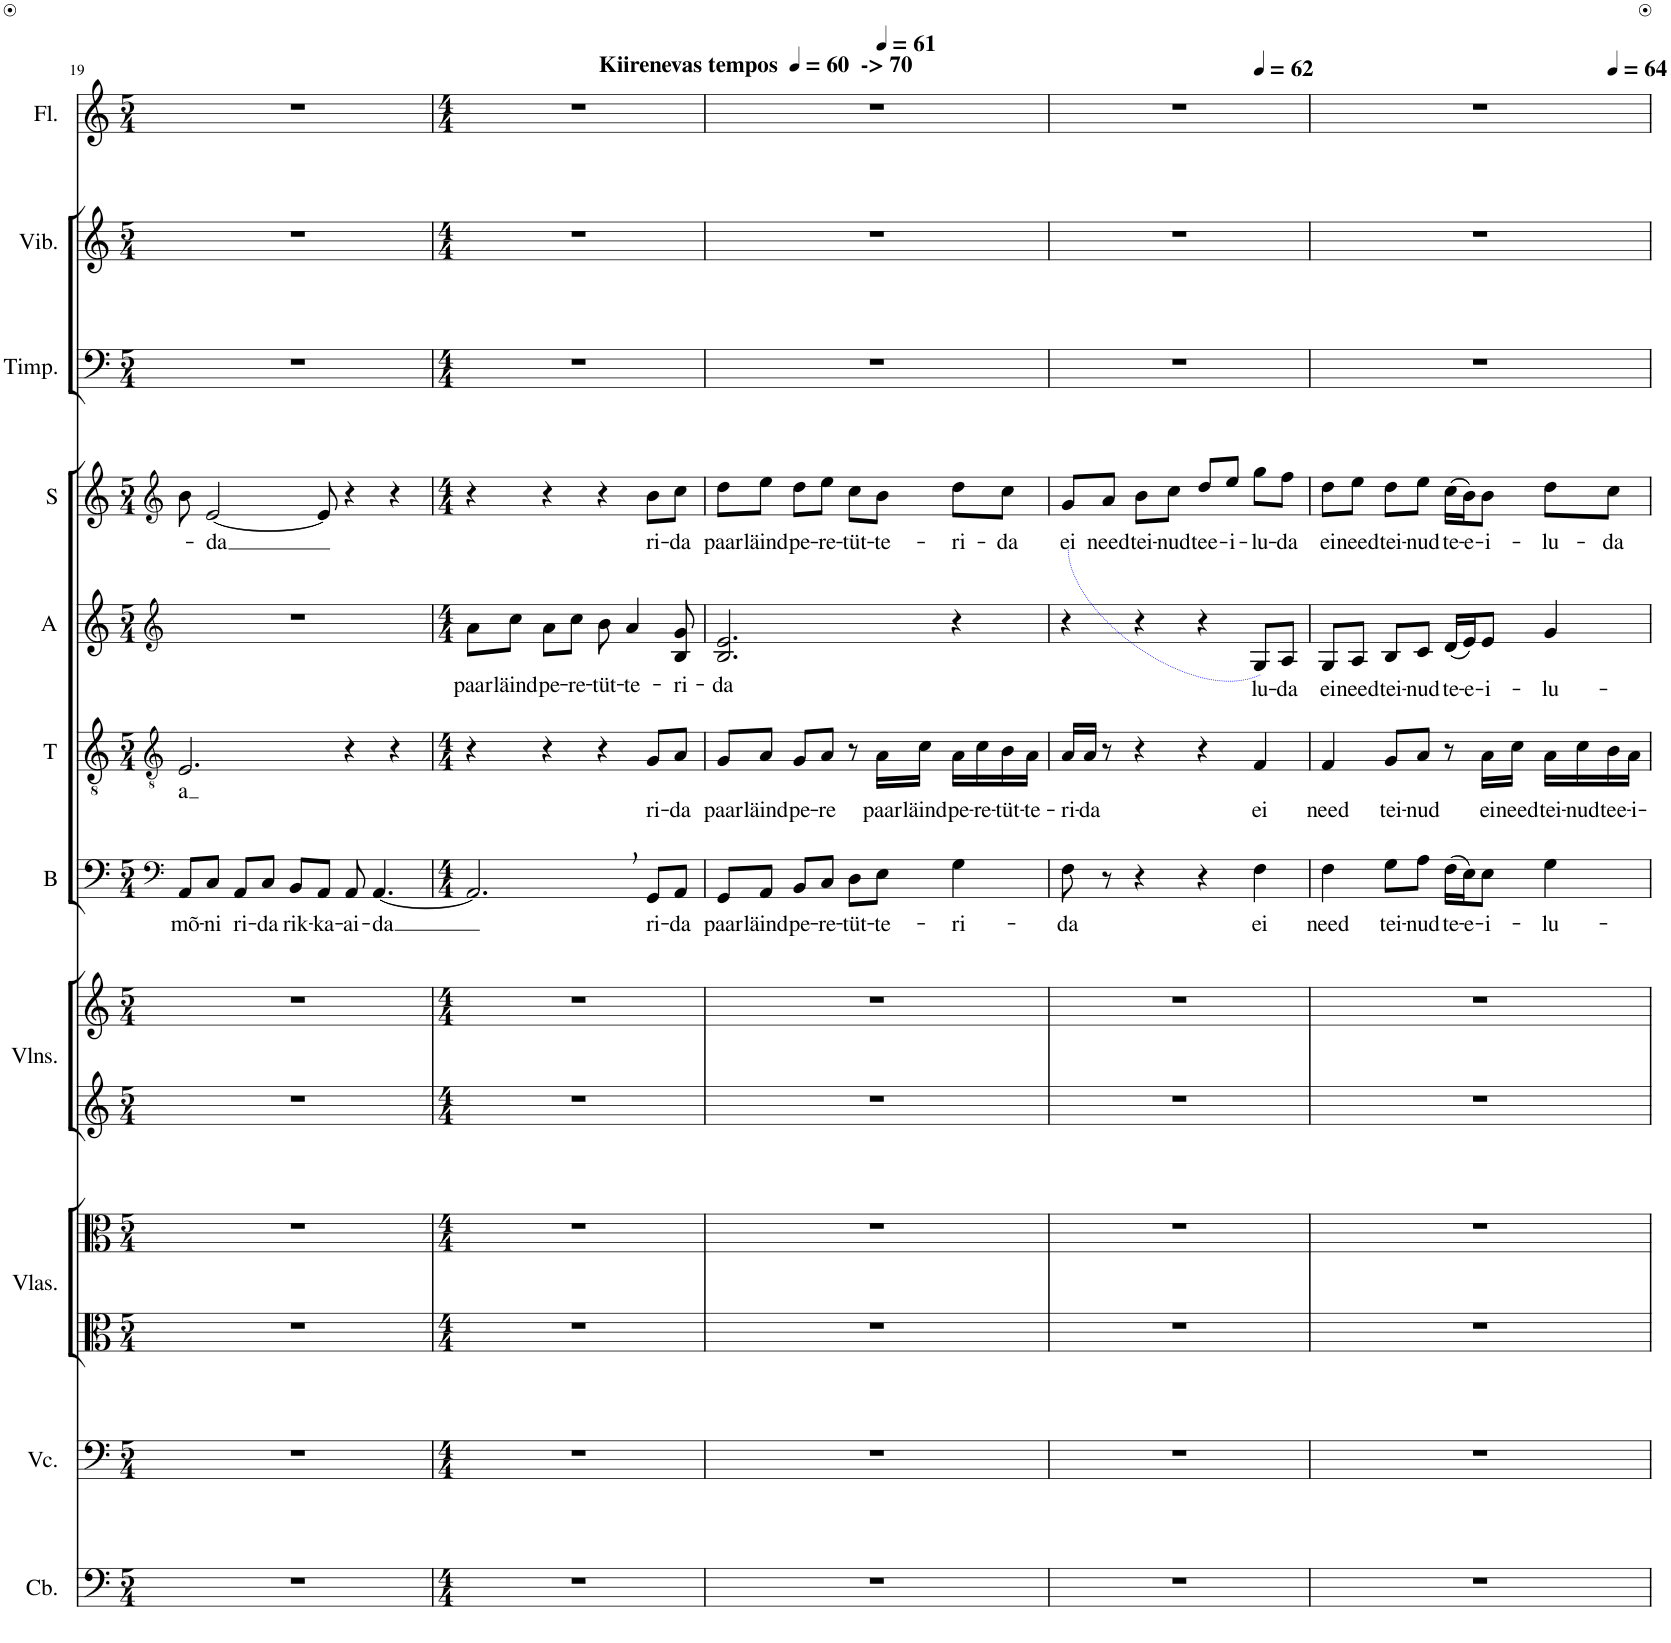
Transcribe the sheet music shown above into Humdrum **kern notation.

**kern	**kern	**kern	**kern	**kern	**kern	**kern	**text	**kern	**text	**kern	**text	**kern	**text	**kern	**kern	**kern
*part11	*part10	*part9	*part9	*part8	*part8	*part7	*part7	*part6	*part6	*part5	*part5	*part4	*part4	*part3	*part2	*part1
*staff13	*staff12	*staff11	*staff10	*staff9	*staff8	*staff7	*staff7	*staff6	*staff6	*staff5	*staff5	*staff4	*staff4	*staff3	*staff2	*staff1
*I"Contrabass	*I"Violoncello	*I"Violas	*	*I"Violins	*	*I"B	*	*I"T	*	*I"A	*	*I"S	*	*I"Timpani	*I"Vibraphone	*I"Flute
*I'Cb.	*I'Vc.	*I'Vlas.	*	*I'Vlns.	*	*I'B	*	*I'T	*	*I'A	*	*I'S	*	*I'Timp.	*I'Vib.	*I'Fl.
!!LO:PB:g=z
*clefF4	*clefF4	*clefC3	*clefC3	*clefG2	*clefG2	*clefF4	*	*clefGv2	*	*clefG2	*	*clefG2	*	*clefF4	*clefG2	*clefG2
*Trd7c12	*	*	*	*	*	*	*	*	*	*Trd1c2	*	*	*	*	*	*
*k[]	*k[]	*k[]	*k[]	*k[]	*k[]	*k[]	*	*k[]	*	*k[]	*	*k[]	*	*k[]	*k[]	*k[]
*M5/4	*M5/4	*M5/4	*M5/4	*M5/4	*M5/4	*M5/4	*	*M5/4	*	*M5/4	*	*M5/4	*	*M5/4	*M5/4	*M5/4
=19	=19	=19	=19	=19	=19	=19	=19	=19	=19	=19	=19	=19	=19	=19	=19	=19
!	!	!	!	!	!	!	!LO:LY:b	!	!LO:LY:b	!	!	!	!	!	!	!
4%5r	4%5r	4%5r	4%5r	4%5r	4%5r	8AA/L	mõ-	2.E/	a	4%5r	.	8b\	.	4%5r	4%5r	4%5r
!	!	!	!	!	!	!	!LO:LY:b	!	!	!	!	!	!LO:LY:b	!	!	!
.	.	.	.	.	.	8C/J	-ni	.	.	.	.	[2e/	-da	.	.	.
!	!	!	!	!	!	!	!LO:LY:b	!	!	!	!	!	!	!	!	!
.	.	.	.	.	.	8AA/L	ri-	.	.	.	.	.	.	.	.	.
!	!	!	!	!	!	!	!LO:LY:b	!	!	!	!	!	!	!	!	!
.	.	.	.	.	.	8C/J	-da	.	.	.	.	.	.	.	.	.
!	!	!	!	!	!	!	!LO:LY:b	!	!	!	!	!	!	!	!	!
.	.	.	.	.	.	8BB/L	rik-	.	.	.	.	.	.	.	.	.
!	!	!	!	!	!	!	!LO:LY:b	!	!	!	!	!	!	!	!	!
.	.	.	.	.	.	8AA/J	-ka-	.	.	.	.	8e/]	.	.	.	.
!	!	!	!	!	!	!	!LO:LY:b	!	!	!	!	!	!	!	!	!
.	.	.	.	.	.	8AA/	-ai-	4r	.	.	.	4r	.	.	.	.
!	!	!	!	!	!	!	!LO:LY:b	!	!	!	!	!	!	!	!	!
.	.	.	.	.	.	[4.AA/	-da	.	.	.	.	.	.	.	.	.
.	.	.	.	.	.	.	.	4r	.	.	.	4r	.	.	.	.
=20	=20	=20	=20	=20	=20	=20	=20	=20	=20	=20	=20	=20	=20	=20	=20	=20
*M4/4	*M4/4	*M4/4	*M4/4	*M4/4	*M4/4	*M4/4	*	*M4/4	*	*M4/4	*	*M4/4	*	*M4/4	*M4/4	*M4/4
!	!	!	!	!	!	!	!	!	!	!	!LO:LY:b	!	!	!	!	!
*	*	*	*	*	*	*	*	*	*	*	*	*	*	*	*	*^
1r	1r	1r	1r	1r	1r	2.AA,/]	.	4r	.	8a\L	paar	4r	.	1r	1r	1r	2ryy
!	!	!	!	!	!	!	!	!	!	!	!LO:LY:b	!	!	!	!	!	!
.	.	.	.	.	.	.	.	.	.	8cc\J	läind	.	.	.	.	.	.
!	!	!	!	!	!	!	!	!	!	!	!LO:LY:b	!	!	!	!	!	!
.	.	.	.	.	.	.	.	4r	.	8a\L	pe-	4r	.	.	.	.	.
!	!	!	!	!	!	!	!	!	!	!	!LO:LY:b	!	!	!	!	!	!
.	.	.	.	.	.	.	.	.	.	8cc\J	-re-	.	.	.	.	.	.
*	*	*	*	*	*	*	*	*	*	*	*	*	*	*	*	*MM60	*
!	!	!	!	!	!	!	!	!	!	!	!	!	!	!	!	!	!LO:TX:a:B:t=Kiirenevas tempos
!	!	!	!	!	!	!	!	!	!	!	!	!	!	!	!	!	!LO:TX:a:B:t=-> 70
!	!	!	!	!	!	!	!	!	!	!	!LO:LY:b	!	!	!	!	!	!
.	.	.	.	.	.	.	.	4r	.	8b\	-tüt-	4r	.	.	.	.	2ryy
!	!	!	!	!	!	!	!	!	!	!	!LO:LY:b	!	!	!	!	!	!
.	.	.	.	.	.	.	.	.	.	4a/	-te-	.	.	.	.	.	.
!	!	!	!	!	!	!	!LO:LY:b	!	!LO:LY:b	!	!	!	!LO:LY:b	!	!	!	!
.	.	.	.	.	.	8GG/L	ri-	8G/L	ri-	.	.	8b\L	ri-	.	.	.	.
!	!	!	!	!	!	!	!LO:LY:b	!	!LO:LY:b	!	!LO:LY:b	!	!LO:LY:b	!	!	!	!
.	.	.	.	.	.	8AA/J	-da	8A/J	-da	8B/ 8g/	-ri-	8cc\J	-da	.	.	.	.
=21	=21	=21	=21	=21	=21	=21	=21	=21	=21	=21	=21	=21	=21	=21	=21	=21	=21
!	!	!	!	!	!	!	!LO:LY:b	!	!LO:LY:b	!	!LO:LY:b	!	!LO:LY:b	!	!	!	!
1r	1r	1r	1r	1r	1r	8GG/L	paar	8G/L	paar	2.B/ 2.e/	-da	8dd\L	paar	1r	1r	1r	2ryy
!	!	!	!	!	!	!	!LO:LY:b	!	!LO:LY:b	!	!	!	!LO:LY:b	!	!	!	!
.	.	.	.	.	.	8AA/J	läind	8A/J	läind	.	.	8ee\J	läind	.	.	.	.
!	!	!	!	!	!	!	!LO:LY:b	!	!LO:LY:b	!	!	!	!LO:LY:b	!	!	!	!
.	.	.	.	.	.	8BB/L	pe-	8G/L	pe-	.	.	8dd\L	pe-	.	.	.	.
!	!	!	!	!	!	!	!LO:LY:b	!	!LO:LY:b	!	!	!	!LO:LY:b	!	!	!	!
.	.	.	.	.	.	8C/J	-re-	8A/J	-re	.	.	8ee\J	-re-	.	.	.	.
!	!	!	!	!	!	!	!LO:LY:b	!	!	!	!	!	!LO:LY:b	!	!	!	!
.	.	.	.	.	.	8D\L	-tüt-	8r	.	.	.	8cc\L	-tüt-	.	.	.	8ryy
*	*	*	*	*	*	*	*	*	*	*	*	*	*	*	*	*MM61	*
!	!	!	!	!	!	!	!LO:LY:b	!	!LO:LY:b	!	!	!	!LO:LY:b	!	!	!	!
.	.	.	.	.	.	8E\J	-te-	16A\LL	paar	.	.	8b\J	-te-	.	.	.	4.ryy
!	!	!	!	!	!	!	!	!	!LO:LY:b	!	!	!	!	!	!	!	!
.	.	.	.	.	.	.	.	16c\JJ	läind	.	.	.	.	.	.	.	.
!	!	!	!	!	!	!	!LO:LY:b	!	!LO:LY:b	!	!	!	!LO:LY:b	!	!	!	!
.	.	.	.	.	.	4G\	-ri-	16A\LL	pe-	4r	.	8dd\L	-ri-	.	.	.	.
!	!	!	!	!	!	!	!	!	!LO:LY:b	!	!	!	!	!	!	!	!
.	.	.	.	.	.	.	.	16c\	-re-	.	.	.	.	.	.	.	.
!	!	!	!	!	!	!	!	!	!LO:LY:b	!	!	!	!LO:LY:b	!	!	!	!
.	.	.	.	.	.	.	.	16B\	-tüt-	.	.	8cc\J	-da	.	.	.	.
!	!	!	!	!	!	!	!	!	!LO:LY:b	!	!	!	!	!	!	!	!
.	.	.	.	.	.	.	.	16A\JJ	-te-	.	.	.	.	.	.	.	.
=22	=22	=22	=22	=22	=22	=22	=22	=22	=22	=22	=22	=22	=22	=22	=22	=22	=22
!	!	!	!	!	!	!	!LO:LY:b	!	!LO:LY:b	!	!	!	!LO:LY:b	!	!	!	!
1r	1r	1r	1r	1r	1r	8F\	-da	16A/LL	-ri-	4r	.	(8g/L	ei	1r	1r	1r	2.ryy
!	!	!	!	!	!	!	!	!	!LO:LY:b	!	!	!	!	!	!	!	!
.	.	.	.	.	.	.	.	16A/JJ	-da	.	.	.	.	.	.	.	.
!	!	!	!	!	!	!	!	!	!	!	!	!	!LO:LY:b	!	!	!	!
.	.	.	.	.	.	8r	.	8r	.	.	.	8a/J	need	.	.	.	.
!	!	!	!	!	!	!	!	!	!	!	!	!	!LO:LY:b	!	!	!	!
.	.	.	.	.	.	4r	.	4r	.	4r	.	8b\L	tei-	.	.	.	.
!	!	!	!	!	!	!	!	!	!	!	!	!	!LO:LY:b	!	!	!	!
.	.	.	.	.	.	.	.	.	.	.	.	8cc\J	-nud	.	.	.	.
!	!	!	!	!	!	!	!	!	!	!	!	!	!LO:LY:b	!	!	!	!
.	.	.	.	.	.	4r	.	4r	.	4r	.	8dd/L	tee-	.	.	.	.
!	!	!	!	!	!	!	!	!	!	!	!	!	!LO:LY:b	!	!	!	!
.	.	.	.	.	.	.	.	.	.	.	.	8ee/J	-i-	.	.	.	.
*	*	*	*	*	*	*	*	*	*	*	*	*	*	*	*	*MM62	*
!	!	!	!	!	!	!	!LO:LY:b	!	!LO:LY:b	!	!LO:LY:b	!	!LO:LY:b	!	!	!	!
.	.	.	.	.	.	4F\	-ei	4F/	-ei	8G/L)	-lu-	8gg\L	-lu-	.	.	.	4ryy
!	!	!	!	!	!	!	!	!	!	!	!LO:LY:b	!	!LO:LY:b	!	!	!	!
.	.	.	.	.	.	.	.	.	.	8A/J	-da	8ff\J	-da	.	.	.	.
=23	=23	=23	=23	=23	=23	=23	=23	=23	=23	=23	=23	=23	=23	=23	=23	=23	=23
!	!	!	!	!	!	!	!LO:LY:b	!	!LO:LY:b	!	!LO:LY:b	!	!LO:LY:b	!	!	!	!
1r	1r	1r	1r	1r	1r	4F\	need	4F/	need	8G/L	ei	8dd\L	ei	1r	1r	1r	2..ryy
!	!	!	!	!	!	!	!	!	!	!	!LO:LY:b	!	!LO:LY:b	!	!	!	!
.	.	.	.	.	.	.	.	.	.	8A/J	need	8ee\J	need	.	.	.	.
!	!	!	!	!	!	!	!LO:LY:b	!	!LO:LY:b	!	!LO:LY:b	!	!LO:LY:b	!	!	!	!
.	.	.	.	.	.	8G\L	tei-	8G/L	tei-	8B/L	tei-	8dd\L	tei-	.	.	.	.
!	!	!	!	!	!	!	!LO:LY:b	!	!LO:LY:b	!	!LO:LY:b	!	!LO:LY:b	!	!	!	!
.	.	.	.	.	.	8A\J	-nud	8A/J	-nud	8c/J	-nud	8ee\J	-nud	.	.	.	.
!	!	!	!	!	!	!	!LO:LY:b	!	!	!	!LO:LY:b	!	!LO:LY:b	!	!	!	!
.	.	.	.	.	.	(16F\LL	te-	8r	.	(16d/LL	te-	(16cc\LL	te-	.	.	.	.
!	!	!	!	!	!	!	!LO:LY:b	!	!	!	!LO:LY:b	!	!LO:LY:b	!	!	!	!
.	.	.	.	.	.	16E\J)	-e-	.	.	16e/J)	-e-	16b\J)	-e-	.	.	.	.
!	!	!	!	!	!	!	!LO:LY:b	!	!LO:LY:b	!	!LO:LY:b	!	!LO:LY:b	!	!	!	!
.	.	.	.	.	.	8E\J	-i-	16A\LL	ei	8e/J	-i-	8b\J	-i-	.	.	.	.
!	!	!	!	!	!	!	!	!	!LO:LY:b	!	!	!	!	!	!	!	!
.	.	.	.	.	.	.	.	16c\JJ	need	.	.	.	.	.	.	.	.
!	!	!	!	!	!	!	!LO:LY:b	!	!LO:LY:b	!	!LO:LY:b	!	!LO:LY:b	!	!	!	!
.	.	.	.	.	.	4G\	-lu-	16A\LL	tei-	4g/	-lu-	8dd\L	-lu-	.	.	.	.
!	!	!	!	!	!	!	!	!	!LO:LY:b	!	!	!	!	!	!	!	!
.	.	.	.	.	.	.	.	16c\	-nud	.	.	.	.	.	.	.	.
*	*	*	*	*	*	*	*	*	*	*	*	*	*	*	*	*MM64	*
!	!	!	!	!	!	!	!	!	!LO:LY:b	!	!	!	!LO:LY:b	!	!	!	!
.	.	.	.	.	.	.	.	16B\	tee-	.	.	8cc\J	-da	.	.	.	8ryy
!	!	!	!	!	!	!	!	!	!LO:LY:b	!	!	!	!	!	!	!	!
.	.	.	.	.	.	.	.	16A\JJ	-i-	.	.	.	.	.	.	.	.
*	*	*	*	*	*	*	*	*	*	*	*	*	*	*	*	*v	*v
=	=	=	=	=	=	=	=	=	=	=	=	=	=	=	=	=
*-	*-	*-	*-	*-	*-	*-	*-	*-	*-	*-	*-	*-	*-	*-	*-	*-
